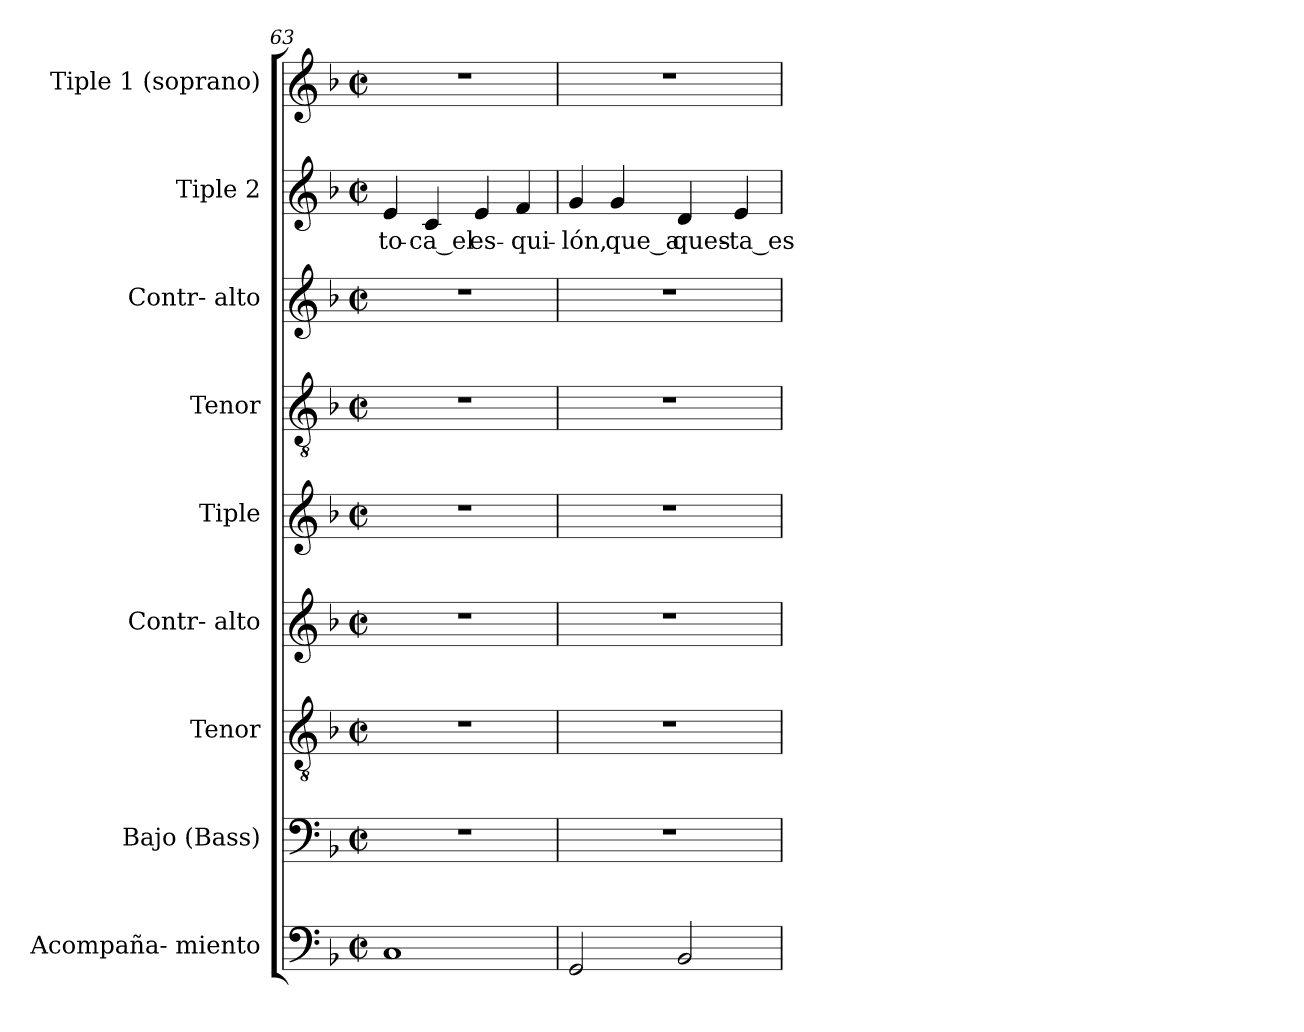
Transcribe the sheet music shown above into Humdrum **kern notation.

**kern	**kern	**kern	**kern	**kern	**kern	**kern	**kern	**text	**kern
*part9	*part8	*part7	*part6	*part5	*part4	*part3	*part2	*part2	*part1
*staff9	*staff8	*staff7	*staff6	*staff5	*staff4	*staff3	*staff2	*staff2	*staff1
*I"Acompaña- miento	*I"Bajo (Bass)	*I"Tenor	*I"Contr- alto	*I"Tiple	*I"Tenor	*I"Contr- alto	*I"Tiple 2	*	*I"Tiple 1 (soprano)
*	*I'B.	*I'T.	*I'A.	*	*I'T.	*I'A.	*	*	*I'S.
*clefF4	*clefF4	*clefGv2	*clefG2	*clefG2	*clefGv2	*clefG2	*clefG2	*	*clefG2
*	*	*ITrd7c12	*	*	*ITrd7c12	*	*	*	*
*k[b-]	*k[b-]	*k[b-]	*k[b-]	*k[b-]	*k[b-]	*k[b-]	*k[b-]	*	*k[b-]
*F:	*F:	*F:	*F:	*F:	*F:	*F:	*F:	*	*F:
*M2/2	*M2/2	*M2/2	*M2/2	*M2/2	*M2/2	*M2/2	*M2/2	*	*M2/2
*met(c|)	*met(c|)	*met(c|)	*met(c|)	*met(c|)	*met(c|)	*met(c|)	*met(c|)	*	*met(c|)
=63	=63	=63	=63	=63	=63	=63	=63	=63	=63
!	!	!	!	!	!	!	!	!LO:LY:b:color=#000000	!
1Ci	1r	1r	1r	1r	1r	1r	4ei/	to-	1r
!	!	!	!	!	!	!	!	!LO:LY:b:color=#000000	!
.	.	.	.	.	.	.	4ci/	-ca_el	.
!	!	!	!	!	!	!	!	!LO:LY:b:color=#000000	!
.	.	.	.	.	.	.	4ei/	es-	.
!	!	!	!	!	!	!	!	!LO:LY:b:color=#000000	!
.	.	.	.	.	.	.	4fi/	-qui-	.
=64	=64	=64	=64	=64	=64	=64	=64	=64	=64
!	!	!	!	!	!	!	!	!LO:LY:b:color=#000000	!
2GGi/	1r	1r	1r	1r	1r	1r	4gi/	-lón,	1r
!	!	!	!	!	!	!	!	!LO:LY:b:color=#000000	!
.	.	.	.	.	.	.	4gi/	que_a	.
!	!	!	!	!	!	!	!	!LO:LY:b:color=#000000	!
2BB-i/	.	.	.	.	.	.	4di/	ques-	.
!	!	!	!	!	!	!	!	!LO:LY:b:color=#000000	!
.	.	.	.	.	.	.	4ei/	-ta_es	.
=	=	=	=	=	=	=	=	=	=
*-	*-	*-	*-	*-	*-	*-	*-	*-	*-
